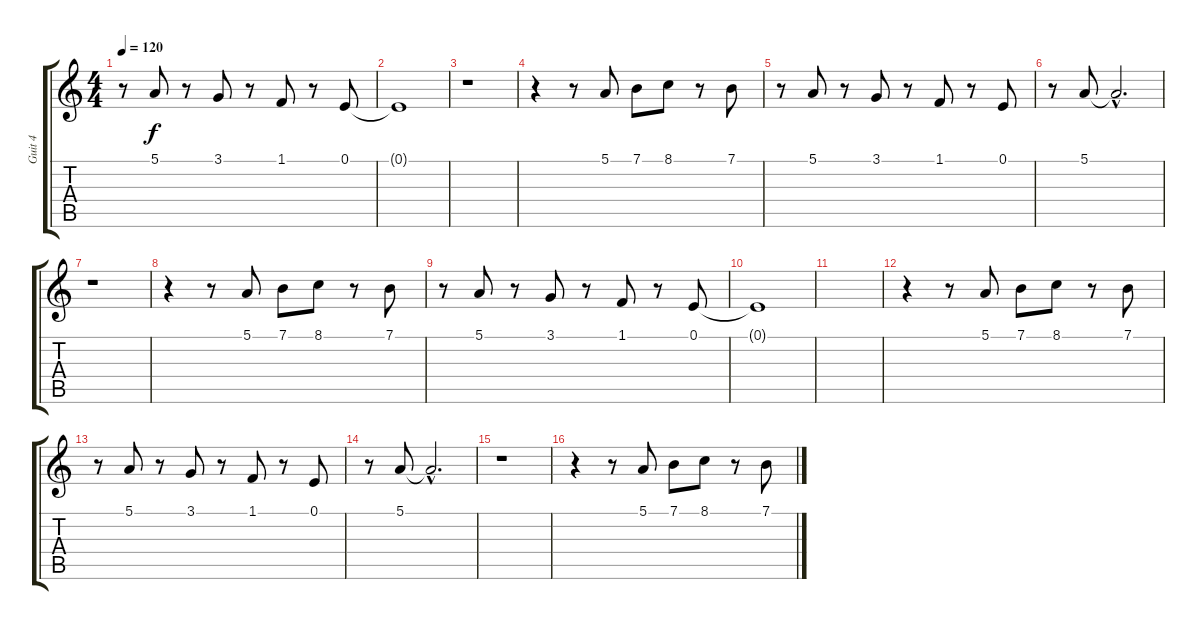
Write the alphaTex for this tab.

\track ("Guit 4" "Guit 4") {instrument acousticgrandpiano}
\staff {score tabs}
\tuning (E4 B3 G3 D3 A2 E2) {hide}
\ts (4 4)
\tempo 120
\clef g2
\ks c
r.8{dy f} 5.1.8 r.8 3.1.8 r.8 1.1.8 r.8 0.1.8 |
0.1{t}.1 |
r.1 |
r.4 r.8 5.1.8 7.1.8 8.1.8 r.8 7.1.8 |
r.8 5.1.8 r.8 3.1.8 r.8 1.1.8 r.8 0.1.8 |
r.8 5.1.8 5.1{hac t}.2{d} |
r.1 |
r.4 r.8 5.1.8 7.1.8 8.1.8 r.8 7.1.8 |
r.8 5.1.8 r.8 3.1.8 r.8 1.1.8 r.8 0.1.8 |
0.1{t}.1 |
|
r.4 r.8 5.1.8 7.1.8 8.1.8 r.8 7.1.8 |
r.8 5.1.8 r.8 3.1.8 r.8 1.1.8 r.8 0.1.8 |
r.8 5.1.8 5.1{hac t}.2{d} |
r.1 |
r.4 r.8 5.1.8 7.1.8 8.1.8 r.8 7.1.8
